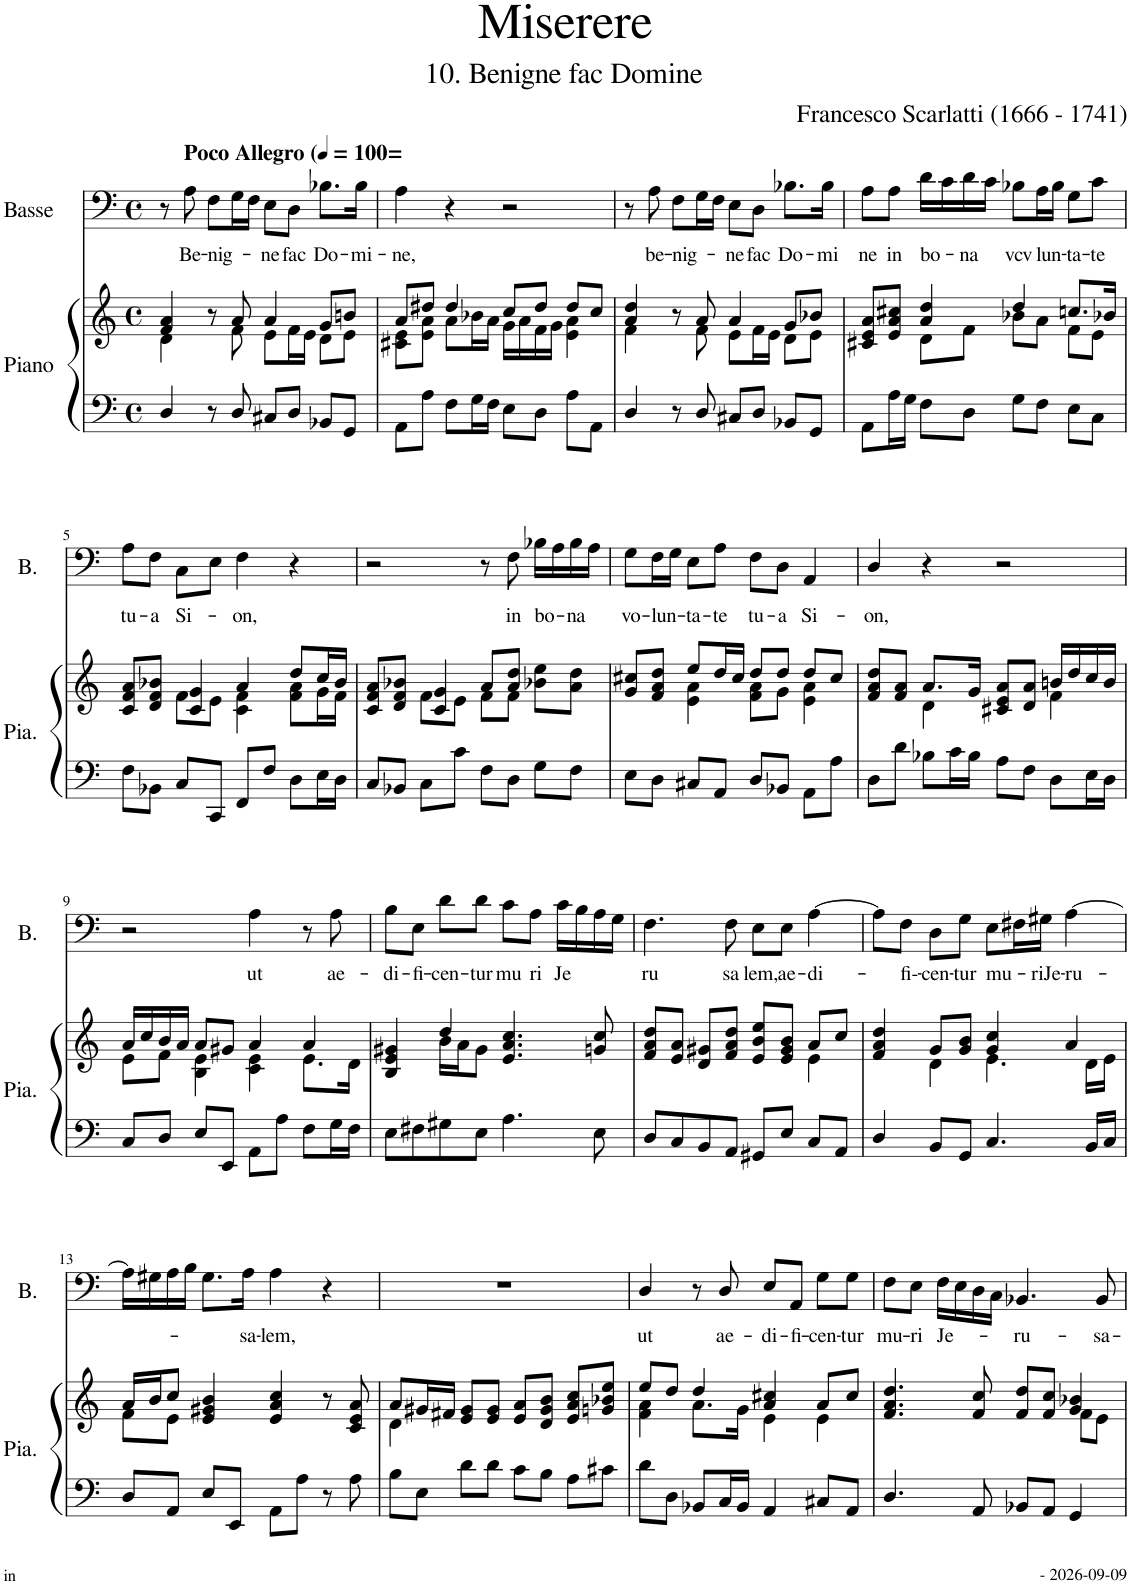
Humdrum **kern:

**kern	**kern	**kern	**text
*part2	*part2	*part1	*part1
*staff3	*staff2	*staff1	*staff1
*I"Piano	*	*I"Basse	*
*I'Pia.	*	*I'B.	*
*clefF4	*clefG2	*clefF4	*
*	*	*Trd4c7	*
*k[]	*k[]	*k[]	*
*M4/4	*M4/4	*M4/4	*
*met(c)	*met(c)	*met(c)	*
=1	=1	=1	=1
*	*^	*	*
4D/	4f/ 4a/	4d\	8r	.
*	*	*	*MM100	*
!	!	!	!LO:TX:a:B:t=Poco Allegro (	!
!	!	!	!LO:TX:a:B:t==	!
!	!	!	!	!LO:LY:b
.	.	.	8A\	Be-
!	!	!	!	!LO:LY:b
8r	8r	8ryy	8F\L	-nig-
8D/	8a/	8f\	16G\L	.
.	.	.	16F\JJ	.
!	!	!	!	!LO:LY:b
8C#X/L	4a/	8e\L	8E\L	-ne
!	!	!	!	!LO:LY:b
8D/J	.	16f\L	8D\J	fac
.	.	16e\JJ	.	.
!	!	!	!	!LO:LY:b
8BB-X/L	8g/L	8d\L	8.B-X\L	Do-
8GG/J	8bn/J	8e\J	.	.
!	!	!	!	!LO:LY:b
.	.	.	16B-\Jk	-mi-
=2	=2	=2	=2	=2
!	!	!	!	!LO:LY:b
8AA\L	8a/L	8c#X\ 8e\L	4A\	-ne,
8A\J	8dd#X/J	8e\ 8a\J	.	.
8F\L	4dd#/	8a\L	4r	.
16G\L	.	16b-X\L	.	.
16F\JJ	.	16a\JJ	.	.
8E\L	8cc/L	16g\LL	2r	.
.	.	16a\	.	.
8D\J	8dd#/J	16f\	.	.
.	.	16g\JJ	.	.
8A\L	8dd#/L	4e\ 4a\	.	.
8AA\J	8cc/J	.	.	.
=3	=3	=3	=3	=3
4D/	4a/ 4dd/	4f\	8r	.
!	!	!	!	!LO:LY:b
.	.	.	8A\	be-
!	!	!	!	!LO:LY:b
8r	8r	8ryy	8F\L	-nig-
8D/	8a/	8f\	16G\L	.
.	.	.	16F\JJ	.
!	!	!	!	!LO:LY:b
8C#X/L	4a/	8e\L	8E\L	-ne
!	!	!	!	!LO:LY:b
8D/J	.	16f\L	8D\J	fac
.	.	16e\JJ	.	.
!	!	!	!	!LO:LY:b
8BB-X/L	8g/L	8d\L	8.B-X\L	Do-
8GG/J	8b-X/J	8e\J	.	.
!	!	!	!	!LO:LY:b
.	.	.	16B-\Jk	-mi
=4	=4	=4	=4	=4
!	!	!	!	!LO:LY:b
8AA\L	8c#X/ 8e/ 8a/L	4ryy	8A\L	ne
!	!	!	!	!LO:LY:b
16A\L	8e/ 8a/ 8cc#X/J	.	8A\J	in
16G\JJ	.	.	.	.
!	!	!	!	!LO:LY:b
8F\L	4a/ 4dd/	8d\L	16d\LL	bo-
.	.	.	16c\	.
!	!	!	!	!LO:LY:b
8D\J	.	8f\J	16d\	-na
.	.	.	16c\JJ	.
!	!	!	!	!LO:LY:b
8G\L	4dd/	8b-X\L	8B-X\L	vcv
!	!	!	!	!LO:LY:b
8F\J	.	8a\J	16A\L	lun-
.	.	.	16B-\JJ	.
!	!	!	!	!LO:LY:b
8E\L	8.ccn/L	8f\L	8G\L	-ta-
!	!	!	!	!LO:LY:b
8C\J	.	8e\J	8c\J	-te
.	16b-X/Jk	.	.	.
!!LO:LB:g=z
=5	=5	=5	=5	=5
!	!	!	!	!LO:LY:b
8F\L	8c/ 8f/ 8a/L	4ryy	8A\L	tu-
!	!	!	!	!LO:LY:b
8BB-X\J	8d/ 8f/ 8b-X/J	.	8F\J	-a
!	!	!	!	!LO:LY:b
8C/L	4c/ 4g/	8f\L	8C\L	Si-
8CC/J	.	8e\J	8E\J	.
!	!	!	!	!LO:LY:b
8FF/L	4a/	4c\ 4f\	4F\	-on,
8F/J	.	.	.	.
8D\L	8dd/L	8f\ 8a\L	4r	.
16E\L	16cc/L	16g\L	.	.
16D\JJ	16b-/JJ	16f\JJ	.	.
=6	=6	=6	=6	=6
8C/L	8c/ 8f/ 8a/L	4ryy	2r	.
8BB-X/J	8d/ 8f/ 8b-X/J	.	.	.
8C\L	4c/ 4g/	8f\L	.	.
8c\J	.	8e\J	.	.
8F\L	8a/L	8f\L	8r	.
!	!	!	!	!LO:LY:b
8D\J	8a/ 8dd/J	8f\J	8F\	in
!	!	!	!	!LO:LY:b
8G\L	8b-X\ 8ee\L	4ryy	16B-X\LL	bo-
.	.	.	16A\	.
!	!	!	!	!LO:LY:b
8F\J	8a\ 8dd\J	.	16B-\	-na
.	.	.	16A\JJ	.
=7	=7	=7	=7	=7
!	!	!	!	!LO:LY:b
8E\L	8g/ 8cc#X/L	4ryy	8G\L	vo-
!	!	!	!	!LO:LY:b
8D\J	8f/ 8a/ 8dd/J	.	16F\L	-lun-
.	.	.	16G\JJ	.
!	!	!	!	!LO:LY:b
8C#X/L	8ee/L	4e\ 4a\	8E\L	-ta-
!	!	!	!	!LO:LY:b
8AA/J	16dd/L	.	8A\J	-te
.	16cc#/JJ	.	.	.
!	!	!	!	!LO:LY:b
8D/L	8dd/L	8f\ 8a\L	8F\L	tu-
!	!	!	!	!LO:LY:b
8BB-X/J	8dd/J	8g\J	8D\J	-a
!	!	!	!	!LO:LY:b
8AA\L	8dd/L	4e\ 4a\	4AA/	Si-
8A\J	8cc#/J	.	.	.
=8	=8	=8	=8	=8
!	!	!	!	!LO:LY:b
8D\L	8f/ 8a/ 8dd/L	4ryy	4D/	-on,
8d\J	8f/ 8a/J	.	.	.
8B-X\L	8.a/L	4d\	4r	.
16c\L	.	.	.	.
16B-\JJ	16g/Jk	.	.	.
8A\L	8c#X/ 8e/ 8a/L	4ryy	2r	.
8F\J	8d/ 8a/J	.	.	.
8D\L	16bn/LL	4f\	.	.
.	16dd/	.	.	.
16E\L	16cc/	.	.	.
16D\JJ	16b/JJ	.	.	.
!!LO:LB:g=z
=9	=9	=9	=9	=9
8C/L	16a/LL	8e\L	2r	.
.	16cc/	.	.	.
8D/J	16b/	8f\J	.	.
.	16a/JJ	.	.	.
8E/L	8a/L	4B\ 4e\	.	.
8EE/J	8g#X/J	.	.	.
!	!	!	!	!LO:LY:b
8AA\L	4a/	4c\ 4e\	4A\	ut
8A\J	.	.	.	.
8F\L	4a/	8.e\L	8r	.
!	!	!	!	!LO:LY:b
16G\L	.	.	8A\	ae-
16F\JJ	.	16d\Jk	.	.
=10	=10	=10	=10	=10
!	!	!	!	!LO:LY:b
8E\L	4B/ 4e/ 4g#X/	4ryy	8B\L	-di-
!	!	!	!	!LO:LY:b
8F#X\	.	.	8E\J	-fi-
!	!	!	!	!LO:LY:b
8G#X\	4dd/	16b\LL	8d\L	-cen-
.	.	16a\J	.	.
!	!	!	!	!LO:LY:b
8E\J	.	8g#\J	8d\J	-tur
!	!	!	!	!LO:LY:b
4.A\	4.e/ 4.a/ 4.cc/	2ryy	8c\L	mu
!	!	!	!	!LO:LY:b
.	.	.	8A\J	ri
!	!	!	!	!LO:LY:b
.	.	.	16c\LL	Je
.	.	.	16B\	.
8E\	8gn/ 8cc/	.	16A\	.
.	.	.	16G\JJ	.
=11	=11	=11	=11	=11
!	!	!	!	!LO:LY:b
8D/L	8f/ 8a/ 8dd/L	2.ryy	4.F\	ru
8C/	8e/ 8a/J	.	.	.
8BB/	8d/ 8g#X/L	.	.	.
!	!	!	!	!LO:LY:b
8AA/J	8f/ 8a/ 8dd/J	.	8F\	sa
!	!	!	!	!LO:LY:b
8GG#X/L	8e/ 8b/ 8ee/L	.	8E\L	lem,
!	!	!	!	!LO:LY:b
8E/J	8e/ 8g#/ 8b/J	.	8E\J	ae-
!	!	!	!	!LO:LY:b
8C/L	8a/L	4e\	[4A\	-di-
8AA/J	8cc/J	.	.	.
=12	=12	=12	=12	=12
4D/	4f/ 4a/ 4dd/	4ryy	8A\L]	.
!	!	!	!	!LO:LY:b
.	.	.	8F\J	-fi--
!	!	!	!	!LO:LY:b
8BB/L	8g/L	4d\	8D\L	-cen-
!	!	!	!	!LO:LY:b
8GG/J	8g/ 8b/J	.	8G\J	-tur
!	!	!	!	!LO:LY:b
4.C/	4g/ 4cc/	4.e\	8E\L	mu-
.	.	.	16F#X\L	.
!	!	!	!	!LO:LY:b
.	.	.	16G#X\JJ	-riJe-
!	!	!	!	!LO:LY:b
.	4a/	.	[4A\	-ru-
16BB/LL	.	16d\LL	.	.
16C/JJ	.	16e\JJ	.	.
!!LO:LB:g=z
=13	=13	=13	=13	=13
8D/L	16a/LL	8f\L	16A\LL]	.
.	16b/J	.	16G#X\	.
8AA/J	8cc/J	8e\J	16A\	.
.	.	.	16B\JJ	.
8E/L	4e/ 4g#X/ 4b/	2.ryy	8.G#\L	.
8EE/J	.	.	.	.
!	!	!	!	!LO:LY:b
.	.	.	16A\Jk	sa-
!	!	!	!	!LO:LY:b
8AA\L	4e/ 4a/ 4cc/	.	4A\	-lem,
8A\J	.	.	.	.
8r	8r	.	4r	.
8A\	8c/ 8e/ 8a/	.	.	.
=14	=14	=14	=14	=14
8B\L	8a/L	4d\	1r	.
8E\J	16g#X/L	.	.	.
.	16f#X/JJ	.	.	.
8d\L	8e/ 8g#/L	2.ryy	.	.
8d\J	8e/ 8g#/J	.	.	.
8c\L	8e/ 8a/L	.	.	.
8B\J	8d/ 8g#/ 8b/J	.	.	.
8A\L	8e/ 8a/ 8cc/L	.	.	.
8c#X\J	8gn/ 8b-X/ 8ee/J	.	.	.
=15	=15	=15	=15	=15
!	!	!	!	!LO:LY:b
8d\L	8ee/L	4f\ 4a\	4D/	ut
8D\J	8dd/J	.	.	.
8BB-X/L	4dd/	8.a\L	8r	.
!	!	!	!	!LO:LY:b
16C/L	.	.	8D/	ae-
16BB-/JJ	.	16g\Jk	.	.
!	!	!	!	!LO:LY:b
4AA/	4a/ 4cc#X/	4e\	8E/L	-di-
!	!	!	!	!LO:LY:b
.	.	.	8AA/J	-fi-
!	!	!	!	!LO:LY:b
8C#X/L	8a/L	4e\	8G\L	-cen-
!	!	!	!	!LO:LY:b
8AA/J	8cc#/J	.	8G\J	-tur
=16	=16	=16	=16	=16
!	!	!	!	!LO:LY:b
4.D/	4.f/ 4.a/ 4.dd/	2.ryy	8F\L	mu-
!	!	!	!	!LO:LY:b
.	.	.	8E\J	-ri
!	!	!	!	!LO:LY:b
.	.	.	16F\LL	Je-
.	.	.	16E\	.
8AA/	8f/ 8cc/	.	16D\	.
.	.	.	16C\JJ	.
!	!	!	!	!LO:LY:b
8BB-X/L	8f/ 8dd/L	.	4.BB-X/	-ru-
8AA/J	8f/ 8cc/J	.	.	.
4GG/	4g/ 4b-X/	8f\L	.	.
!	!	!	!	!LO:LY:b
.	.	8e\J	8BB-/	-sa-
*	*v	*v	*	*
=	=	=	=
*-	*-	*-	*-
